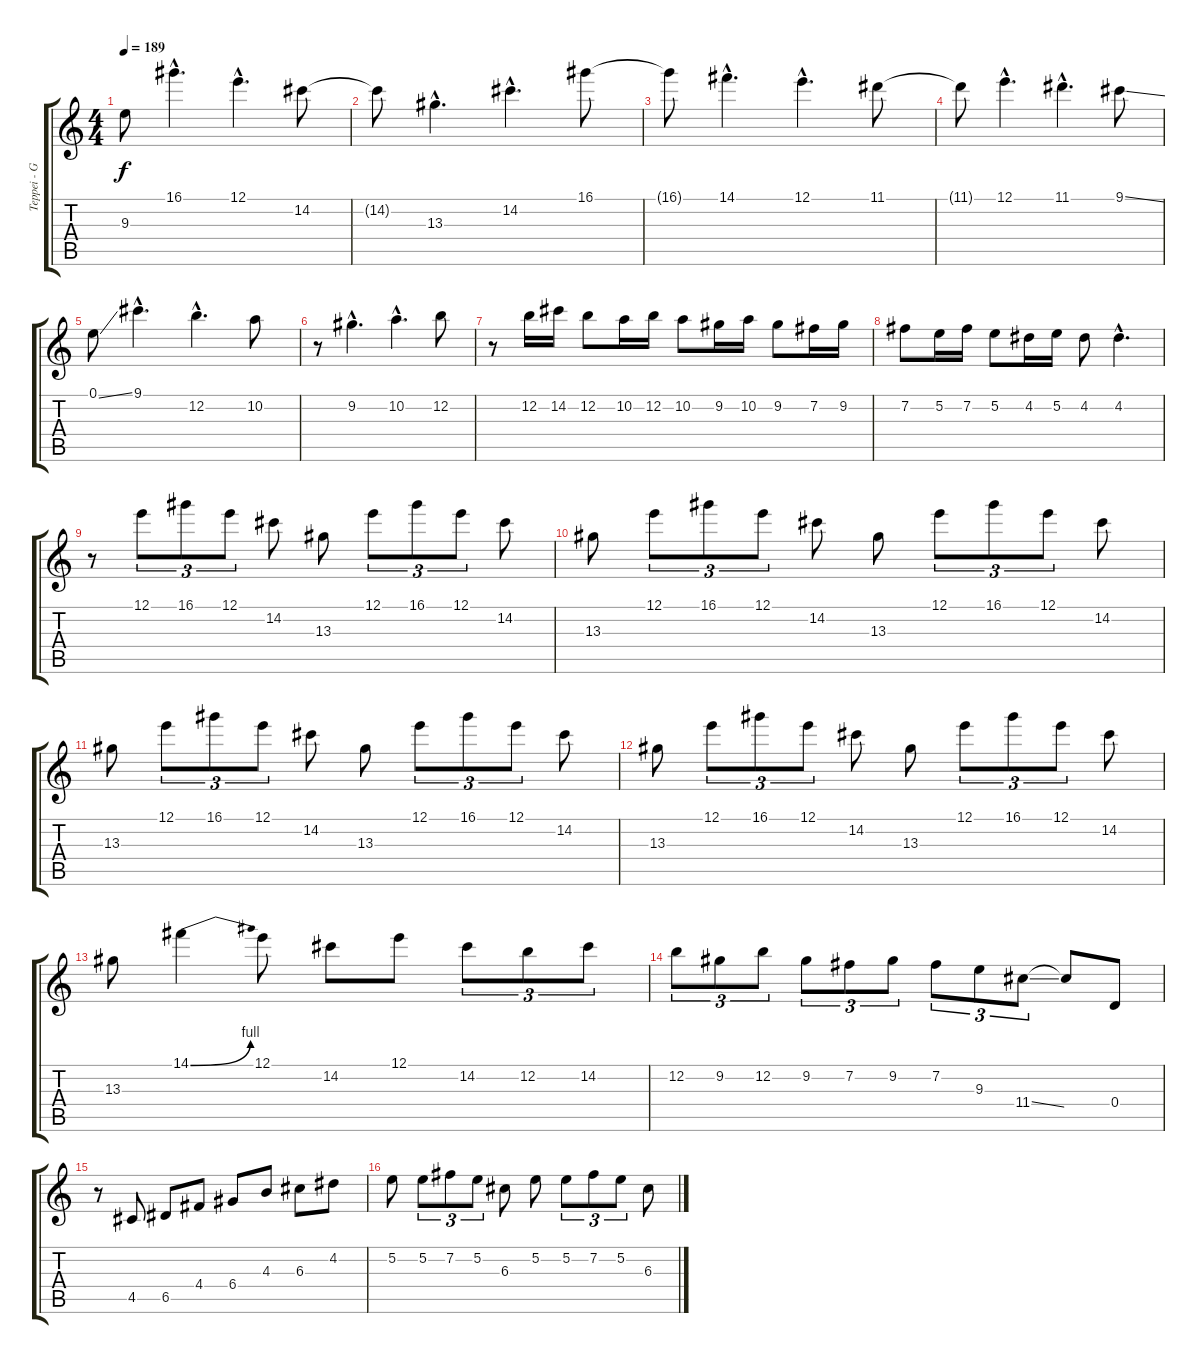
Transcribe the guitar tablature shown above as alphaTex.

\track ("Teppei - Guitar" "Teppei - G") {instrument distortionguitar}
\staff {score tabs}
\tuning (E4 B3 G3 D3 A2 E2) {hide}
\ts (4 4)
\tempo 189
\clef g2
\ks c
9.3{t}.8{dy f} 16.1{hac}.4{d} 12.1{hac}.4{d} 14.2.8 |
14.2{t}.8 13.3{hac}.4{d} 14.2{hac}.4{d} 16.1.8 |
16.1{t}.8 14.1{hac}.4{d} 12.1{hac}.4{d} 11.1.8 |
11.1{t}.8 12.1{hac}.4{d} 11.1{hac}.4{d} 9.1{ss}.8 |
0.1{ss}.8 9.1{hac}.4{d} 12.2{hac}.4{d} 10.2.8 |
r.8 9.2{hac}.4{d} 10.2{hac}.4{d} 12.2.8 |
r.8 12.2.16 14.2.16 12.2.8 10.2.16 12.2.16 10.2.8 9.2.16 10.2.16 9.2.8 7.2.16 9.2.16 |
7.2.8 5.2.16 7.2.16 5.2.8 4.2.16 5.2.16 4.2.8 4.2{hac}.4{d} |
r.8 12.1.8{tu (3 2)} 16.1.8{tu (3 2)} 12.1.8{tu (3 2)} 14.2.8 13.3.8 12.1.8{tu (3 2)} 16.1.8{tu (3 2)} 12.1.8{tu (3 2)} 14.2.8 |
13.3.8 12.1.8{tu (3 2)} 16.1.8{tu (3 2)} 12.1.8{tu (3 2)} 14.2.8 13.3.8 12.1.8{tu (3 2)} 16.1.8{tu (3 2)} 12.1.8{tu (3 2)} 14.2.8 |
13.3.8 12.1.8{tu (3 2)} 16.1.8{tu (3 2)} 12.1.8{tu (3 2)} 14.2.8 13.3.8 12.1.8{tu (3 2)} 16.1.8{tu (3 2)} 12.1.8{tu (3 2)} 14.2.8 |
13.3.8 12.1.8{tu (3 2)} 16.1.8{tu (3 2)} 12.1.8{tu (3 2)} 14.2.8 13.3.8 12.1.8{tu (3 2)} 16.1.8{tu (3 2)} 12.1.8{tu (3 2)} 14.2.8 |
13.3.8 14.1{be (bend 0 0 60 4)}.4 12.1.8 14.2.8 12.1.8 14.2.8{tu (3 2)} 12.2.8{tu (3 2)} 14.2.8{tu (3 2)} |
12.2.8{tu (3 2)} 9.2.8{tu (3 2)} 12.2.8{tu (3 2)} 9.2.8{tu (3 2)} 7.2.8{tu (3 2)} 9.2.8{tu (3 2)} 7.2.8{tu (3 2)} 9.3.8{tu (3 2)} 11.4{ss}.8{tu (3 2)} 11.4{t}.8 0.4.8 |
r.8 4.5.8 6.5.8 4.4.8 6.4.8 4.3.8 6.3.8 4.2.8 |
5.2.8 5.2.8{tu (3 2)} 7.2.8{tu (3 2)} 5.2.8{tu (3 2)} 6.3.8 5.2.8 5.2.8{tu (3 2)} 7.2.8{tu (3 2)} 5.2.8{tu (3 2)} 6.3.8
